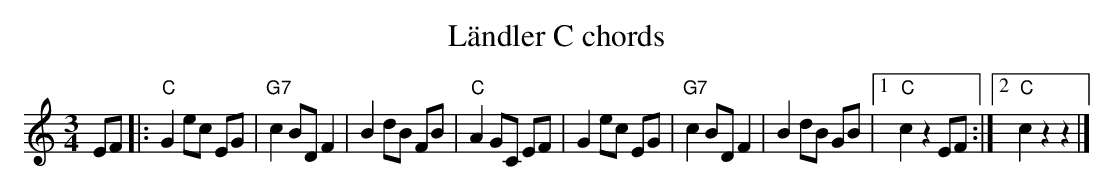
X:1
T:Ländler C chords
M:3/4
L:1/8
K:C %%MIDI gchordon
EF |: "C"G2 ec EG | "G7"c2 BD F2 | B2 dB FB | "C"A2 GC EF | G2 ec EG | "G7"c2 BD F2 |  B2 dB GB |1 "C"c2 z2 EF :|2 "C"c2 z2 z2 |]
